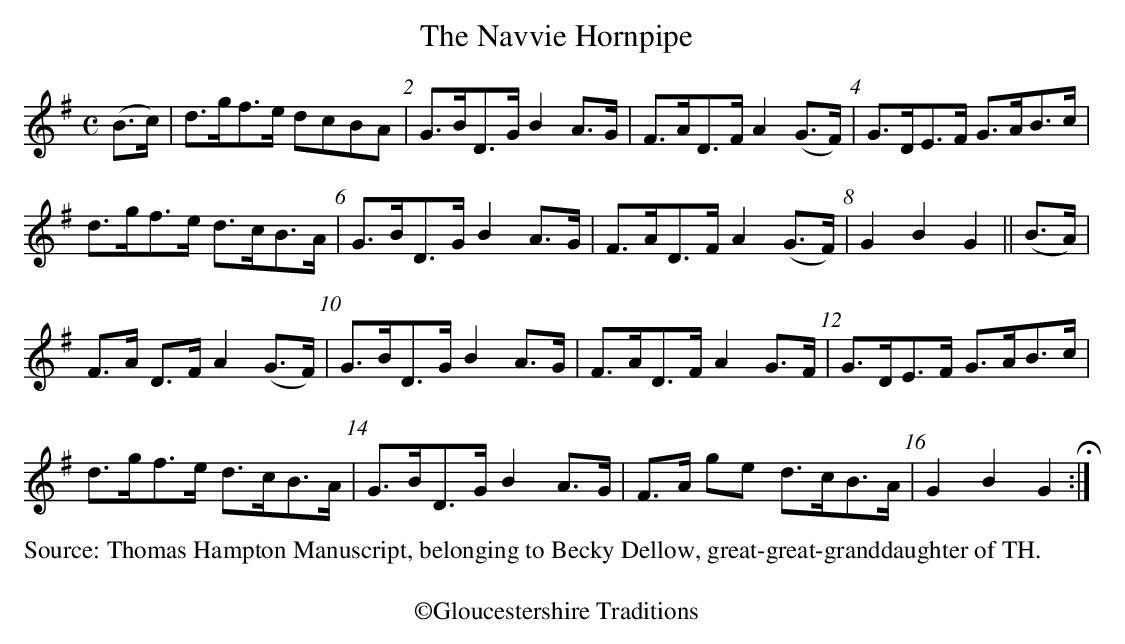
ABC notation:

X:1
T:Navvie Hornpipe, The
M:C
L:1/8
K:G
(B>c)|d>gf>e dcBA | G>BD>G B2A>G | F>AD>F A2 (G>F) | G>DE>F G>AB>c |
d>gf>e d>cB>A | G>BD>G B2A>G | F>AD>F A2 (G>F) | G2B2G2||(B>A)|
F>A D>FA2(G>F) | G>BD>G B2A>G | F>AD>F A2 G>F | G>DE>F G>AB>c |
d>gf>e d>cB>A | G>BD>G B2A>G | F>A ge d>cB>A | G2B2G2 H:|
